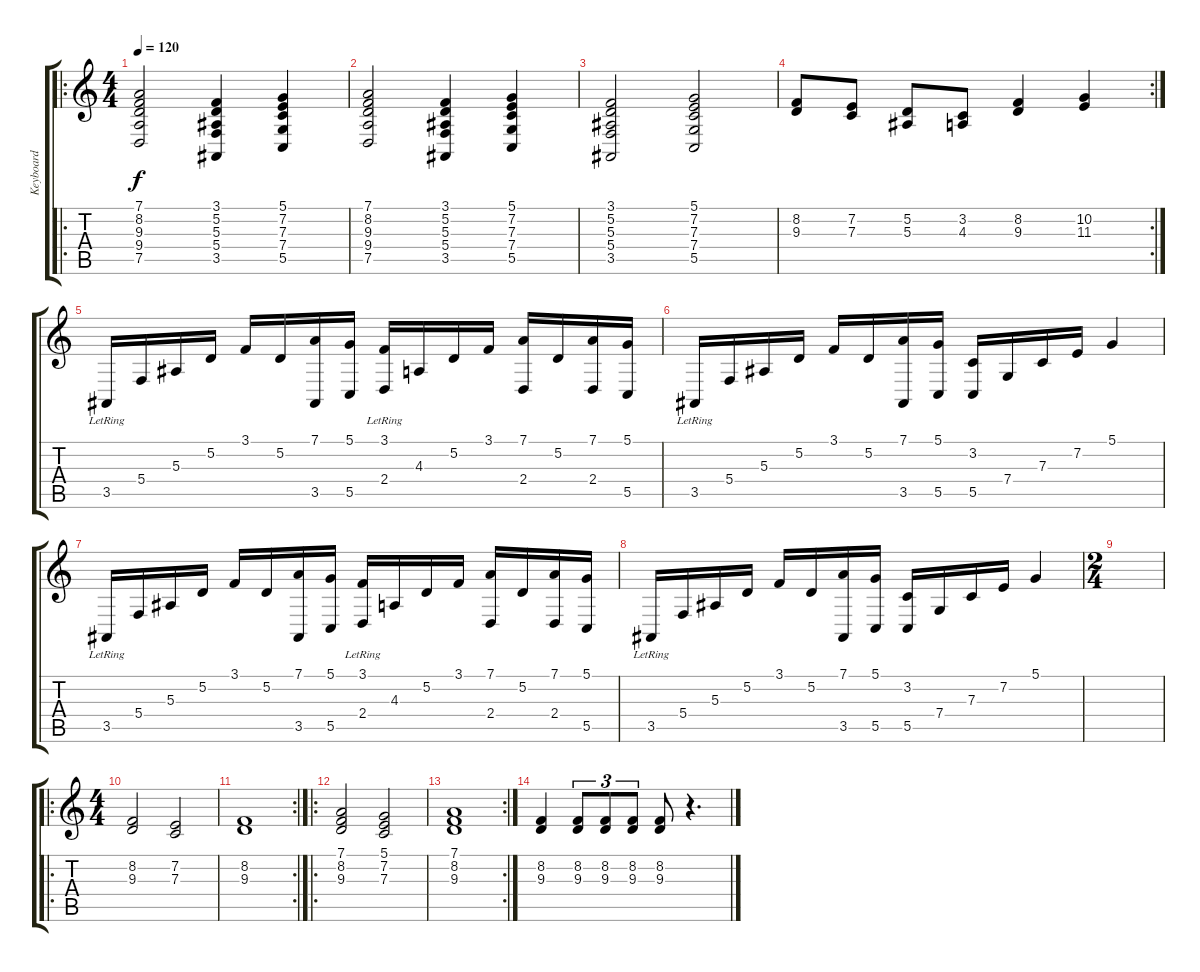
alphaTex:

\track ("Keyboard" "Keyboard") {instrument pad3polysynth}
\staff {score tabs}
\tuning (D4 A3 F3 C3 G2 D2) {hide}
\ro
\ts (4 4)
\tempo 120
\clef g2
\ks c
(7.1 8.2 9.3 9.4 7.5).2{dy f} (3.1 5.2 5.3 5.4 3.5).4 (5.1 7.2 7.3 7.4 5.5).4 |
(7.1 8.2 9.3 9.4 7.5).2 (3.1 5.2 5.3 5.4 3.5).4 (5.1 7.2 7.3 7.4 5.5).4 |
(3.1 5.2 5.3 5.4 3.5).2 (5.1 7.2 7.3 7.4 5.5).2 |
\rc 2
(8.2 9.3).8 (7.2 7.3).8 (5.2 5.3).8 (3.2 4.3).8 (8.2 9.3).4 (10.2 11.3).4 |
3.5{lr}.16{instrument fx4atmosphere} 5.4.16 5.3.16 5.2.16 3.1.16 5.2.16 (7.1 3.5).16 (5.1 5.5).16 (3.1 2.4{lr}).16 4.3.16 5.2.16 3.1.16 (7.1 2.4).16 5.2.16 (7.1 2.4).16 (5.1 5.5).16 |
3.5{lr}.16{instrument fx4atmosphere} 5.4.16 5.3.16 5.2.16 3.1.16 5.2.16 (7.1 3.5).16 (5.1 5.5).16 (3.2 5.5).16 7.4.16 7.3.16 7.2.16 5.1.4 |
3.5{lr}.16{instrument fx4atmosphere} 5.4.16 5.3.16 5.2.16 3.1.16 5.2.16 (7.1 3.5).16 (5.1 5.5).16 (3.1 2.4{lr}).16 4.3.16 5.2.16 3.1.16 (7.1 2.4).16 5.2.16 (7.1 2.4).16 (5.1 5.5).16 |
3.5{lr}.16{instrument fx4atmosphere} 5.4.16 5.3.16 5.2.16 3.1.16 5.2.16 (7.1 3.5).16 (5.1 5.5).16 (3.2 5.5).16 7.4.16 7.3.16 7.2.16 5.1.4 |
\ts (2 4)
|
\ro
\ts (4 4)
(8.2 9.3).2{instrument pad3polysynth} (7.2 7.3).2 |
\rc 2
(8.2 9.3).1 |
\ro
(7.1 8.2 9.3).2 (5.1 7.2 7.3).2 |
\rc 2
(7.1 8.2 9.3).1 |
(8.2 9.3).4 (8.2 9.3).8{tu (3 2)} (8.2 9.3).8{tu (3 2)} (8.2 9.3).8{tu (3 2)} (8.2 9.3).8 r.4{d}
